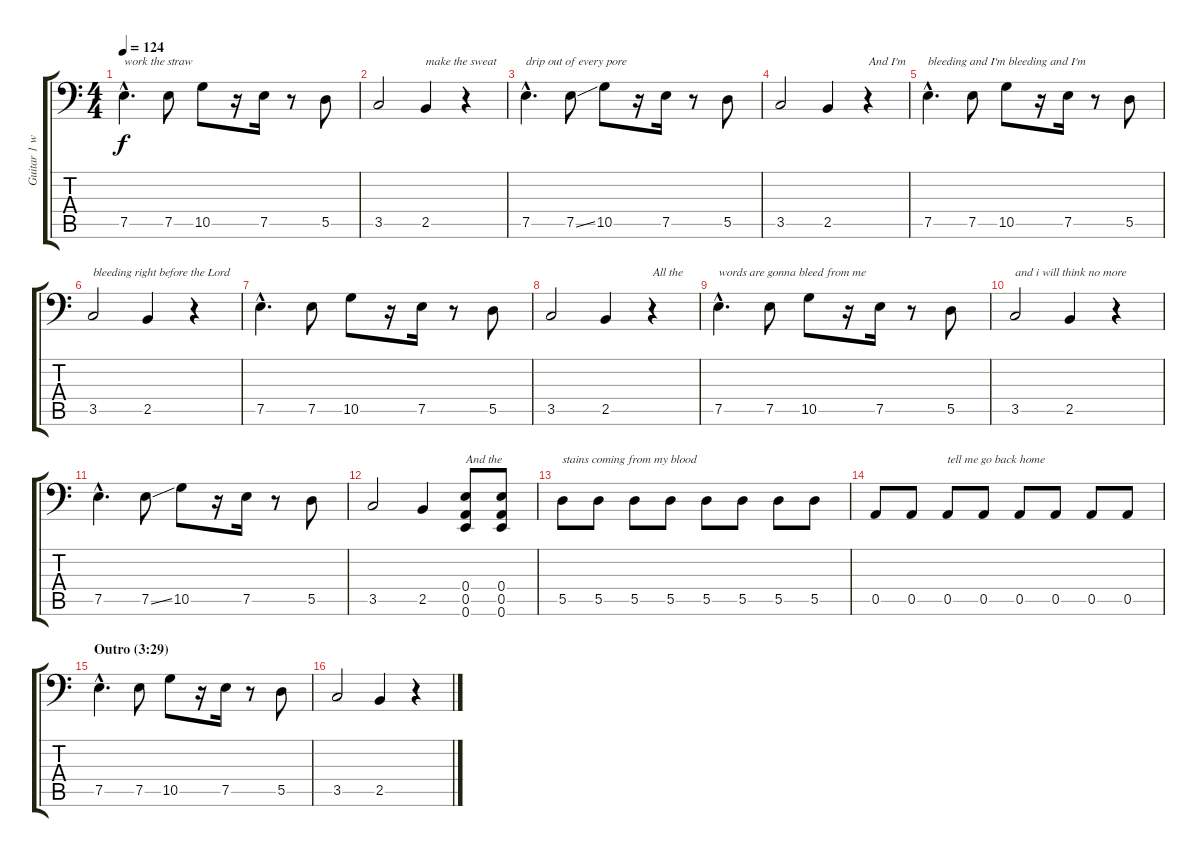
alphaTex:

\track ("Guitar 1 w/ sub-octave (1 octave lower)" "Guitar 1 w") {instrument electricguitarmuted}
\staff {score tabs}
\tuning (E3 Db3 A2 E2 A1 E1) {hide}
\ts (4 4)
\tempo 124
\clef f4
\ks c
7.5{hac}.4{d txt "work the straw" dy f} 7.5.8 10.5.8 r.16 7.5.16 r.8 5.5.8 |
3.5.2 2.5.4{txt "make the sweat"} r.4 |
7.5{hac}.4{d txt "drip out of every pore"} 7.5{ss}.8 10.5.8 r.16 7.5.16 r.8 5.5.8 |
3.5.2 2.5.4 r.4{txt "And I'm"} |
7.5{hac}.4{d txt "bleeding and I'm bleeding and I'm"} 7.5.8 10.5.8 r.16 7.5.16 r.8 5.5.8 |
3.5.2{txt "bleeding right before the Lord"} 2.5.4 r.4 |
7.5{hac}.4{d} 7.5.8 10.5.8 r.16 7.5.16 r.8 5.5.8 |
3.5.2 2.5.4 r.4{txt "All the"} |
7.5{hac}.4{d txt "words are gonna bleed from me"} 7.5.8 10.5.8 r.16 7.5.16 r.8 5.5.8 |
3.5.2{txt "and i will think no more"} 2.5.4 r.4 |
7.5{hac}.4{d} 7.5{ss}.8 10.5.8 r.16 7.5.16 r.8 5.5.8 |
3.5.2 2.5.4 (0.4 0.5 0.6).8{txt "And the"} (0.4 0.5 0.6).8 |
5.5.8{txt "stains coming from my blood"} 5.5.8 5.5.8 5.5.8 5.5.8 5.5.8 5.5.8 5.5.8 |
0.5.8 0.5.8 0.5.8{txt "tell me go back home"} 0.5.8 0.5.8 0.5.8 0.5.8 0.5.8 |
\section ("" "Outro (3:29)")
7.5{hac}.4{d} 7.5.8 10.5.8 r.16 7.5.16 r.8 5.5.8 |
3.5.2 2.5.4 r.4
